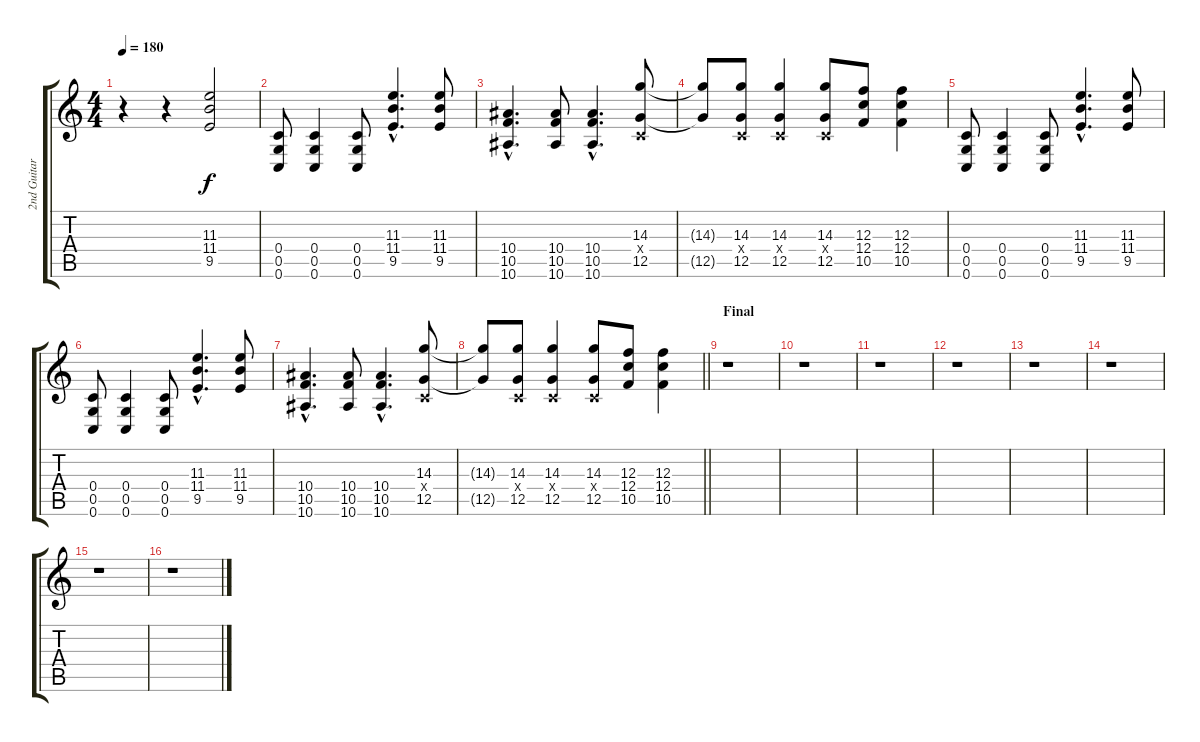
\track ("2nd Guitar" "2nd Guitar") {instrument distortionguitar}
\staff {score tabs}
\tuning (D4 A3 F3 C3 G2 C2) {hide}
\ts (4 4)
\tempo 180
\clef g2
\ks c
r.4{dy f} r.4 (11.3 11.4 9.5).2 |
(0.4 0.5 0.6).8 (0.4 0.5 0.6).4 (0.4 0.5 0.6).8 (11.3{hac} 11.4{hac} 9.5{hac}).4{d} (11.3 11.4 9.5).8 |
(10.4{hac} 10.5{hac} 10.6{hac}).4{d} (10.4 10.5 10.6).8 (10.4{hac} 10.5{hac} 10.6{hac}).4{d} (14.3 0.4{x} 12.5).8 |
(14.3{t} 12.5{t}).8 (14.3 0.4{x} 12.5).8 (14.3 0.4{x} 12.5).4 (14.3 0.4{x} 12.5).8 (12.3 12.4 10.5).8 (12.3 12.4 10.5).4 |
(0.4 0.5 0.6).8 (0.4 0.5 0.6).4 (0.4 0.5 0.6).8 (11.3{hac} 11.4{hac} 9.5{hac}).4{d} (11.3 11.4 9.5).8 |
(0.4 0.5 0.6).8 (0.4 0.5 0.6).4 (0.4 0.5 0.6).8 (11.3{hac} 11.4{hac} 9.5{hac}).4{d} (11.3 11.4 9.5).8 |
(10.4{hac} 10.5{hac} 10.6{hac}).4{d} (10.4 10.5 10.6).8 (10.4{hac} 10.5{hac} 10.6{hac}).4{d} (14.3 0.4{x} 12.5).8 |
\barLineRight lightlight
(14.3{t} 12.5{t}).8 (14.3 0.4{x} 12.5).8 (14.3 0.4{x} 12.5).4 (14.3 0.4{x} 12.5).8 (12.3 12.4 10.5).8 (12.3 12.4 10.5).4 |
\section ("" "Final")
r.1 |
r.1 |
r.1 |
r.1 |
r.1 |
r.1 |
r.1 |
r.1
